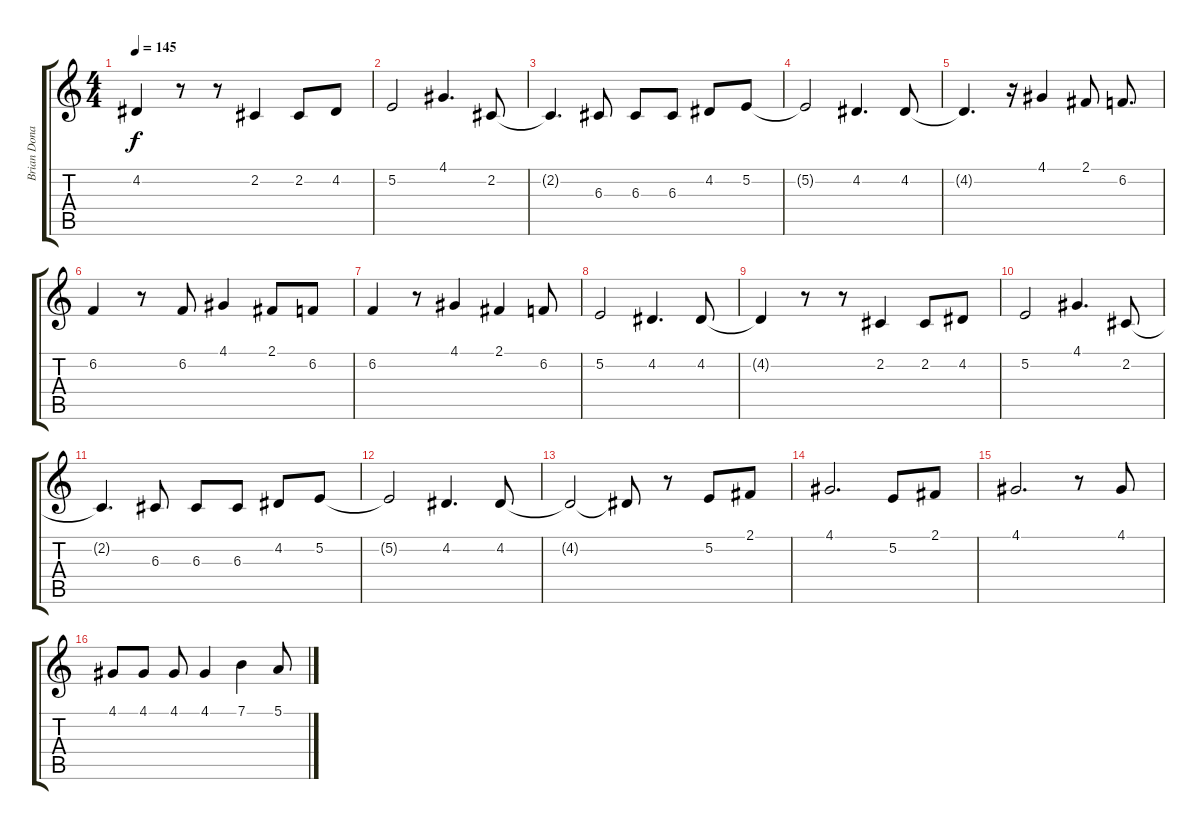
\track ("Brian Donahue (Backup Vocals/Harmonies)" "Brian Dona") {instrument clarinet}
\staff {score tabs}
\tuning (E4 B3 G3 D3 A2 E2) {hide}
\ts (4 4)
\tempo 145
\clef g2
\ks c
4.2{t}.4{dy f} r.8 r.8 2.2.4 2.2.8 4.2.8 |
5.2.2 4.1.4{d} 2.2.8 |
2.2{t}.4{d} 6.3.8 6.3.8 6.3.8 4.2.8 5.2.8 |
5.2{t}.2 4.2.4{d} 4.2.8 |
4.2{t}.4{d} r.16 4.1.4 2.1.8 6.2.8{d} |
6.2.4 r.8 6.2.8 4.1.4 2.1.8 6.2.8 |
6.2.4 r.8 4.1.4 2.1.4 6.2.8 |
5.2.2 4.2.4{d} 4.2.8 |
4.2{t}.4 r.8 r.8 2.2.4 2.2.8 4.2.8 |
5.2.2 4.1.4{d} 2.2.8 |
2.2{t}.4{d} 6.3.8 6.3.8 6.3.8 4.2.8 5.2.8 |
5.2{t}.2 4.2.4{d} 4.2.8 |
4.2{t}.2 4.2{t}.8 r.8 5.2.8 2.1.8 |
4.1.2{d} 5.2.8 2.1.8 |
4.1.2{d} r.8 4.1.8 |
4.1.8 4.1.8 4.1.8 4.1.4 7.1.4 5.1.8
